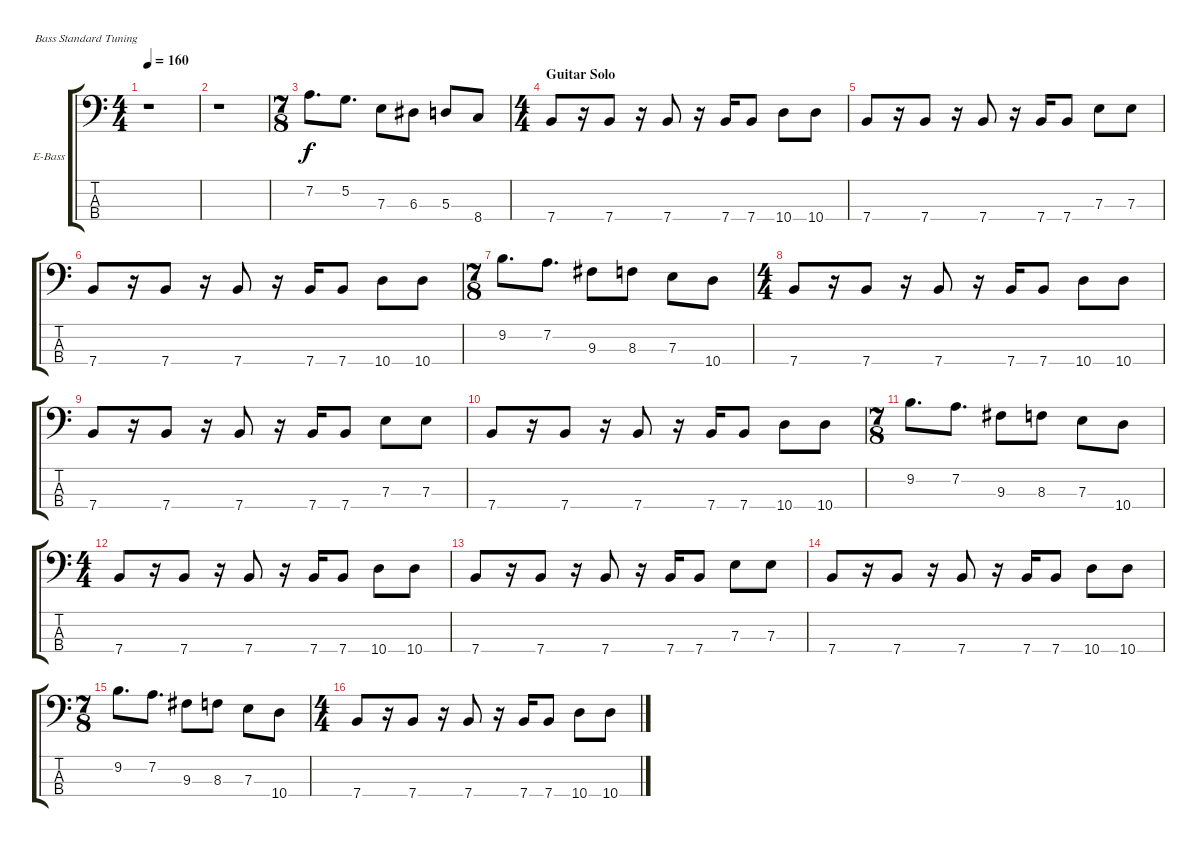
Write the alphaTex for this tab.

\bracketExtendMode groupsimilarinstruments
\firstSystemTrackNameOrientation horizontal
\otherSystemsTrackNameOrientation horizontal
\track ("Bass" "E-Bass") {instrument electricbasspick}
\staff {score tabs}
\tuning (G2 D2 A1 E1)
\ts (4 4)
\tempo 160
\clef f4
\ks c
r.1{dy f} |
r.1 |
\ts (7 8)
\beaming (8 3 2 2)
7.2.8{d} 5.2.8{d} 7.3.8 6.3.8 5.3.8 8.4.8 |
\ts (4 4)
\beaming (8 2 2 2 2)
\section ("" "Guitar Solo")
7.4.8 r.16 7.4.8 r.16 7.4.8 r.16 7.4.16 7.4.8 10.4.8 10.4.8 |
7.4.8 r.16 7.4.8 r.16 7.4.8 r.16 7.4.16 7.4.8 7.3.8 7.3.8 |
7.4.8 r.16 7.4.8 r.16 7.4.8 r.16 7.4.16 7.4.8 10.4.8 10.4.8 |
\ts (7 8)
\beaming (8 3 2 2)
9.2.8{d} 7.2.8{d} 9.3.8 8.3.8 7.3.8 10.4.8 |
\ts (4 4)
\beaming (8 2 2 2 2)
7.4.8 r.16 7.4.8 r.16 7.4.8 r.16 7.4.16 7.4.8 10.4.8 10.4.8 |
7.4.8 r.16 7.4.8 r.16 7.4.8 r.16 7.4.16 7.4.8 7.3.8 7.3.8 |
7.4.8 r.16 7.4.8 r.16 7.4.8 r.16 7.4.16 7.4.8 10.4.8 10.4.8 |
\ts (7 8)
\beaming (8 3 2 2)
9.2.8{d} 7.2.8{d} 9.3.8 8.3.8 7.3.8 10.4.8 |
\ts (4 4)
\beaming (8 2 2 2 2)
7.4.8 r.16 7.4.8 r.16 7.4.8 r.16 7.4.16 7.4.8 10.4.8 10.4.8 |
7.4.8 r.16 7.4.8 r.16 7.4.8 r.16 7.4.16 7.4.8 7.3.8 7.3.8 |
7.4.8 r.16 7.4.8 r.16 7.4.8 r.16 7.4.16 7.4.8 10.4.8 10.4.8 |
\ts (7 8)
\beaming (8 3 2 2)
9.2.8{d} 7.2.8{d} 9.3.8 8.3.8 7.3.8 10.4.8 |
\ts (4 4)
\beaming (8 2 2 2 2)
7.4.8 r.16 7.4.8 r.16 7.4.8 r.16 7.4.16 7.4.8 10.4.8 10.4.8
